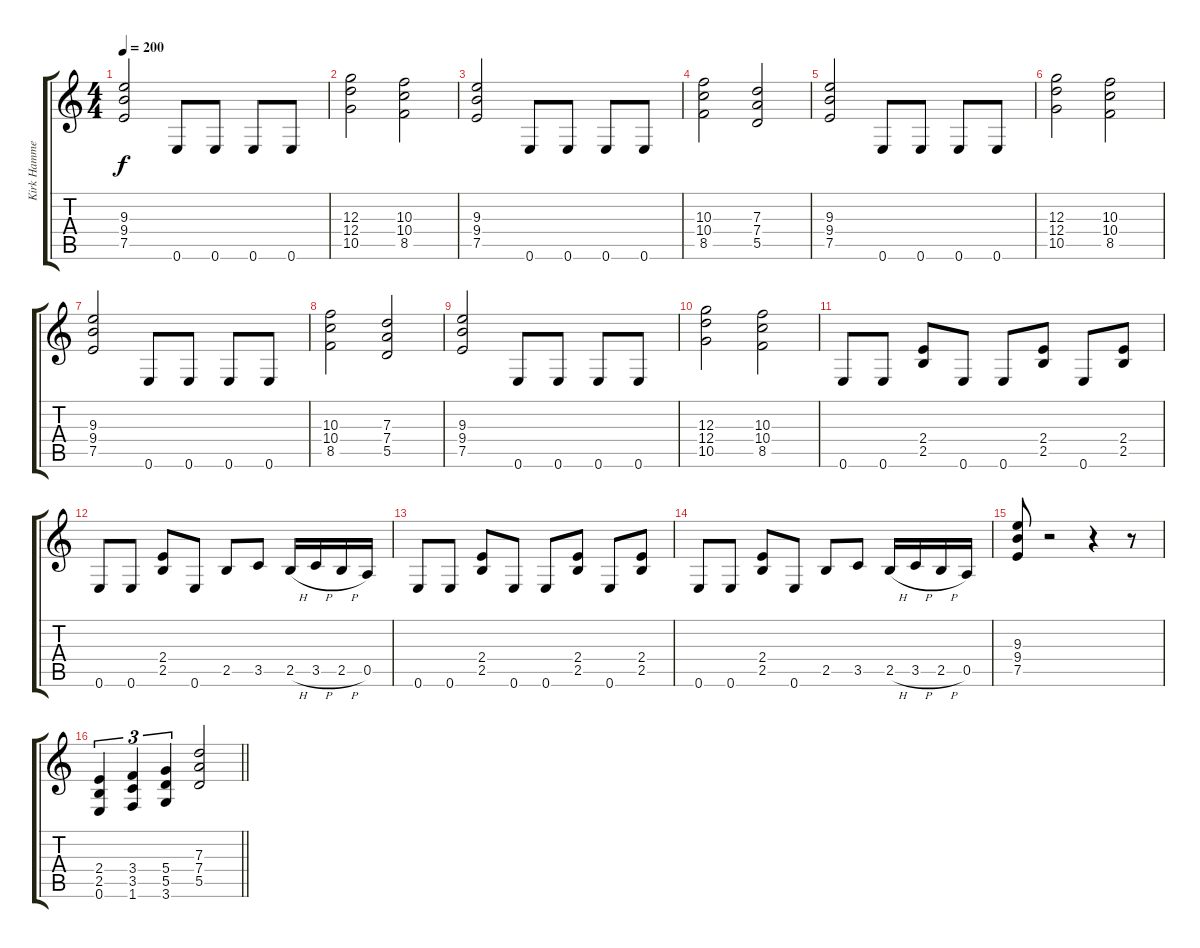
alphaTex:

\track ("Kirk Hammet (Guitar)" "Kirk Hamme") {instrument distortionguitar}
\staff {score tabs}
\tuning (E4 B3 G3 D3 A2 E2) {hide}
\ts (4 4)
\tempo 200
\clef g2
\ks c
(9.3 9.4 7.5).2{dy f} 0.6.8 0.6.8 0.6.8 0.6.8 |
(12.3 12.4 10.5).2 (10.3 10.4 8.5).2 |
(9.3 9.4 7.5).2 0.6.8 0.6.8 0.6.8 0.6.8 |
(10.3 10.4 8.5).2 (7.3 7.4 5.5).2 |
(9.3 9.4 7.5).2 0.6.8 0.6.8 0.6.8 0.6.8 |
(12.3 12.4 10.5).2 (10.3 10.4 8.5).2 |
(9.3 9.4 7.5).2 0.6.8 0.6.8 0.6.8 0.6.8 |
(10.3 10.4 8.5).2 (7.3 7.4 5.5).2 |
(9.3 9.4 7.5).2 0.6.8 0.6.8 0.6.8 0.6.8 |
(12.3 12.4 10.5).2 (10.3 10.4 8.5).2 |
0.6.8 0.6.8 (2.4 2.5).8 0.6.8 0.6.8 (2.4 2.5).8 0.6.8 (2.4 2.5).8 |
0.6.8 0.6.8 (2.4 2.5).8 0.6.8 2.5.8 3.5.8 2.5{h}.16 3.5{h}.16 2.5{h}.16 0.5.16 |
0.6.8 0.6.8 (2.4 2.5).8 0.6.8 0.6.8 (2.4 2.5).8 0.6.8 (2.4 2.5).8 |
0.6.8 0.6.8 (2.4 2.5).8 0.6.8 2.5.8 3.5.8 2.5{h}.16 3.5{h}.16 2.5{h}.16 0.5.16 |
(9.3 9.4 7.5).8 r.2 r.4 r.8 |
\barLineRight lightlight
(2.4 2.5 0.6).4{tu (3 2)} (3.4 3.5 1.6).4{tu (3 2)} (5.4 5.5 3.6).4{tu (3 2)} (7.3 7.4 5.5).2
